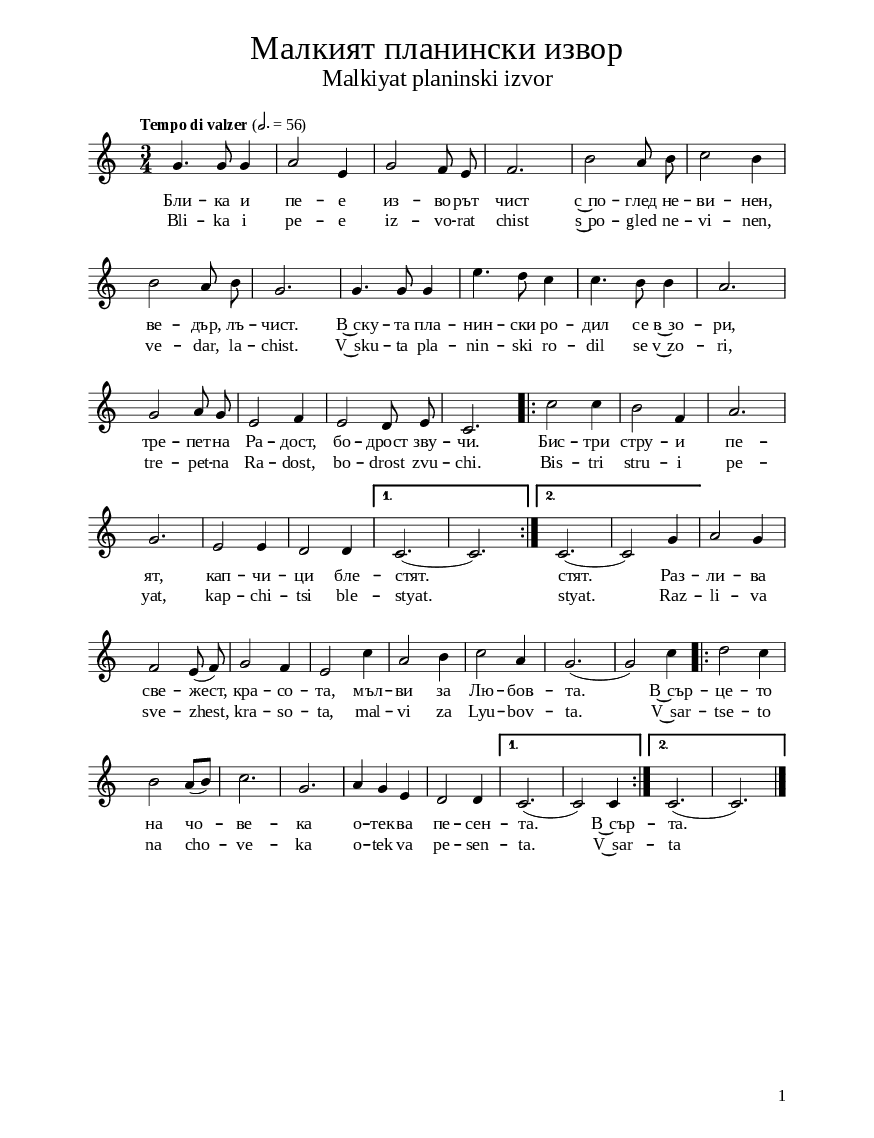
\version "2.22.1"

% include paper part and global functions
\include "include/globals.ily"

\bookpart {
  \include "include/bookpart-paper.ily"
  \score {
    \include "include/score-layout.ily"

    \new Voice \relative  c'{
      \clef treble
      \key c \major
      \time 3/4
      \tempoFunc "Tempo di valzer" 2. "56"
      \autoBeamOff
      g'4. g8 g4 | % 2
      a2 e4 | % 3
      g2 f8 e8 | % 4
      f2. | % 5
      b2 a8  b8 | % 6
      c2  b4 \break | % 7
      b2 a8  b8 | % 8
      g2. | % 9
      g4. g8 g4 |
      e'4.  d8  c4 | % 11
      c4.  b8  b4 | % 12
      a2. \break | % 13
      g2 a8 g8 | % 14
      e2 f4 | % 15
      e2 d8 e8 | % 16
      c2. \repeat volta 2 {
        | % 17
        c'2  c4 | % 18
        b2 f4  | % 19
        a2. \break |
        g2. | % 21
        e2 e4 | % 22
        d2 d4
      }
      \alternative {
        {
          | % 23
          c2. ~ | % 24
          c2.
        }
        {
          | % 25
          c2. ~ | % 26
          c2 g'4
        }
      }
      a2 g4 \break | % 28
      f2 e8 ( f8 ) | % 29
      g2 f4 |
      e2  c'4 | % 31
      a2  b4 | % 32
      c2 a4 | % 33
      g2. ( | % 34
      g2 )  c4
      \repeat volta 2 {
        | % 35
        d2  c4 \break | % 36
        b2 a8 [(  b8 )] | % 37
        c2. | % 38
        g2. | % 39
        a4 g4 e4 |
        d2 d4
      }

      \alternative {
        {
          | % 41
          c2. ( | % 42
          c2 )  c4
        }
        {
          | % 43
          c2. ( | % 44
          c2. )
        }
      }
      \bar "|."
    }

    \addlyrics {
      Бли -- ка и пе -- е из -- во --
      рът чист с~по -- глед не -- ви --
      нен, ве -- дър, лъ -- чист. В~ску --
      та пла -- нин -- ски ро -- дил се
      в~зо -- ри, тре -- пет -- на Ра --
      дост, бо -- дрост зву -- чи. Бис --
      три стру -- и пе -- ят, кап -- чи --
      ци бле -- стят.  стят.  Раз --
      ли -- ва све -- жест,  кра -- со
      -- та, мъл -- ви за Лю -- бов -- та.
      В~сър -- це -- то на чо -- ве
      -- ка о -- тек -- ва пе -- сен -- та.
      В~сър -- та.

    }

    \addlyrics {
      Bli -- ka i pe -- e iz -- vo --
      rat chist s~po -- gled ne -- vi --
      nen, ve -- dar, la -- chist. V~sku --
      ta pla -- nin -- ski ro -- dil se
      v~zo -- ri, tre -- pet -- na Ra --
      dost, bo -- drost zvu -- chi. Bis --
      tri stru -- i pe -- yat, kap -- chi --
      tsi ble -- styat.  styat.  Raz --
      li -- va sve -- zhest,  kra -- so
      -- ta, mal -- vi za Lyu -- bov -- ta.
      V~sar -- tse -- to na cho -- ve
      -- ka o -- tek -- va pe -- sen -- ta.
      V~sar -- ta

    }
    \header {
      title = \titleFunc "Малкият планински извор" "Malkiyat planinski izvor"
    }

    \midi{}

  } % score
  %\markup \dc-two "D.C." "con repetitione"

  \pageBreak

  \markup \fontsize #bgCoupletFontSize {
    \hspace #0
    \override #`(baseline-skip . ,bgCoupletBaselineSkip)
    \column {
      \line {   2. Нежни цветя край него цъфтят,}
      \line {   "   "  приказки чудни тихо редят,  }
      \line {   "   " нимфи игриви тук танци плетат,}
      \line {   "   " вгубера росен стъпки трептят. }
      \line {   "   "  Нощем се оглеждат в извора }
      \line {   "   "  звезди.}
      \line {   "   "   И блика, дава  той без спир,}
      \line {   "   "  тъй дава Любовта. }
      \line {   "   "   В сърцето на човека изгрява }
      \line {   "   "   Радостта.}
    }

    \hspace #3
    \override #`(baseline-skip . ,bgCoupletBaselineSkip)
    \column {
      \line {   2. Nezhni tsvetya kray nego tsaftyat,}
      \line {   "   "  prikazki chudni tiho redyat,  }
      \line {   "   " nimfi igrivi tuk tantsi pletat,}
      \line {   "   " vgubera rosen stapki treptyat. }
      \line {   "   "  Noshtem se oglezhdat v izvora }
      \line {   "   "  zvezdi.}
      \line {   "   "   I blika, dava  toy bez spir,}
      \line {   "   "  tay dava Lyubovta. }
      \line {   "   "   V sartseto na choveka izgryava }
      \line {   "   "   Radostta.}
    } %column
  } % markup

  \markup \empty-three
  \markup \empty-two

  % include foreign translation(s) of the song
  \version "2.22.1"

\markup \fill-line { \fontsize #deTitleFontSize "Die kleine Bergquelle" }
\markup \null
\markup \null
\markup \fontsize #deCoupletFontSize {
  \hspace #10
  \override #`(baseline-skip . ,deCoupletBaselineSkip)

  \column {
    \line { " " }


\line { " "Die reine Quelle sprudelt und singt}

\line { " "mit einem unschuldigen, munteren, hellen Blick,}

\line { " "Im Schoss der Gebirge in der Morgenröte geboren,}

\line { " "zitternde Freude, Munterkeit erklingt. }

\line { " "Klare Rinnsale singen, ihre Tropfen funkeln. (2) }

\line { " "Sie verbreitet Frische und Schönheit}

\line { " "Sie flüstert über die Liebe. }

\line { " "Im Herzen des Menschen hallt das Lied wider.}

\line { " "Zarte Blumen blühen um ihr herum,}

\line { " "sie sprechen leise wunderbare Märchen.}

\line { " "Spielerische Nymphen stricken Tänze,}

\line { " "auf einem taubedeckten Teppich schwingen Schritte. }

\line { " "Nachts spiegeln sich die Sterne in der Quelle.}

\line { " "Und sie sprudelt und gibt unaufhörlich.}

\line { " "So gibt die Liebe. }

\line { " "In den Herzen der Menschen geht die Freude auf. (2)}
  }
}



} % bookpart
